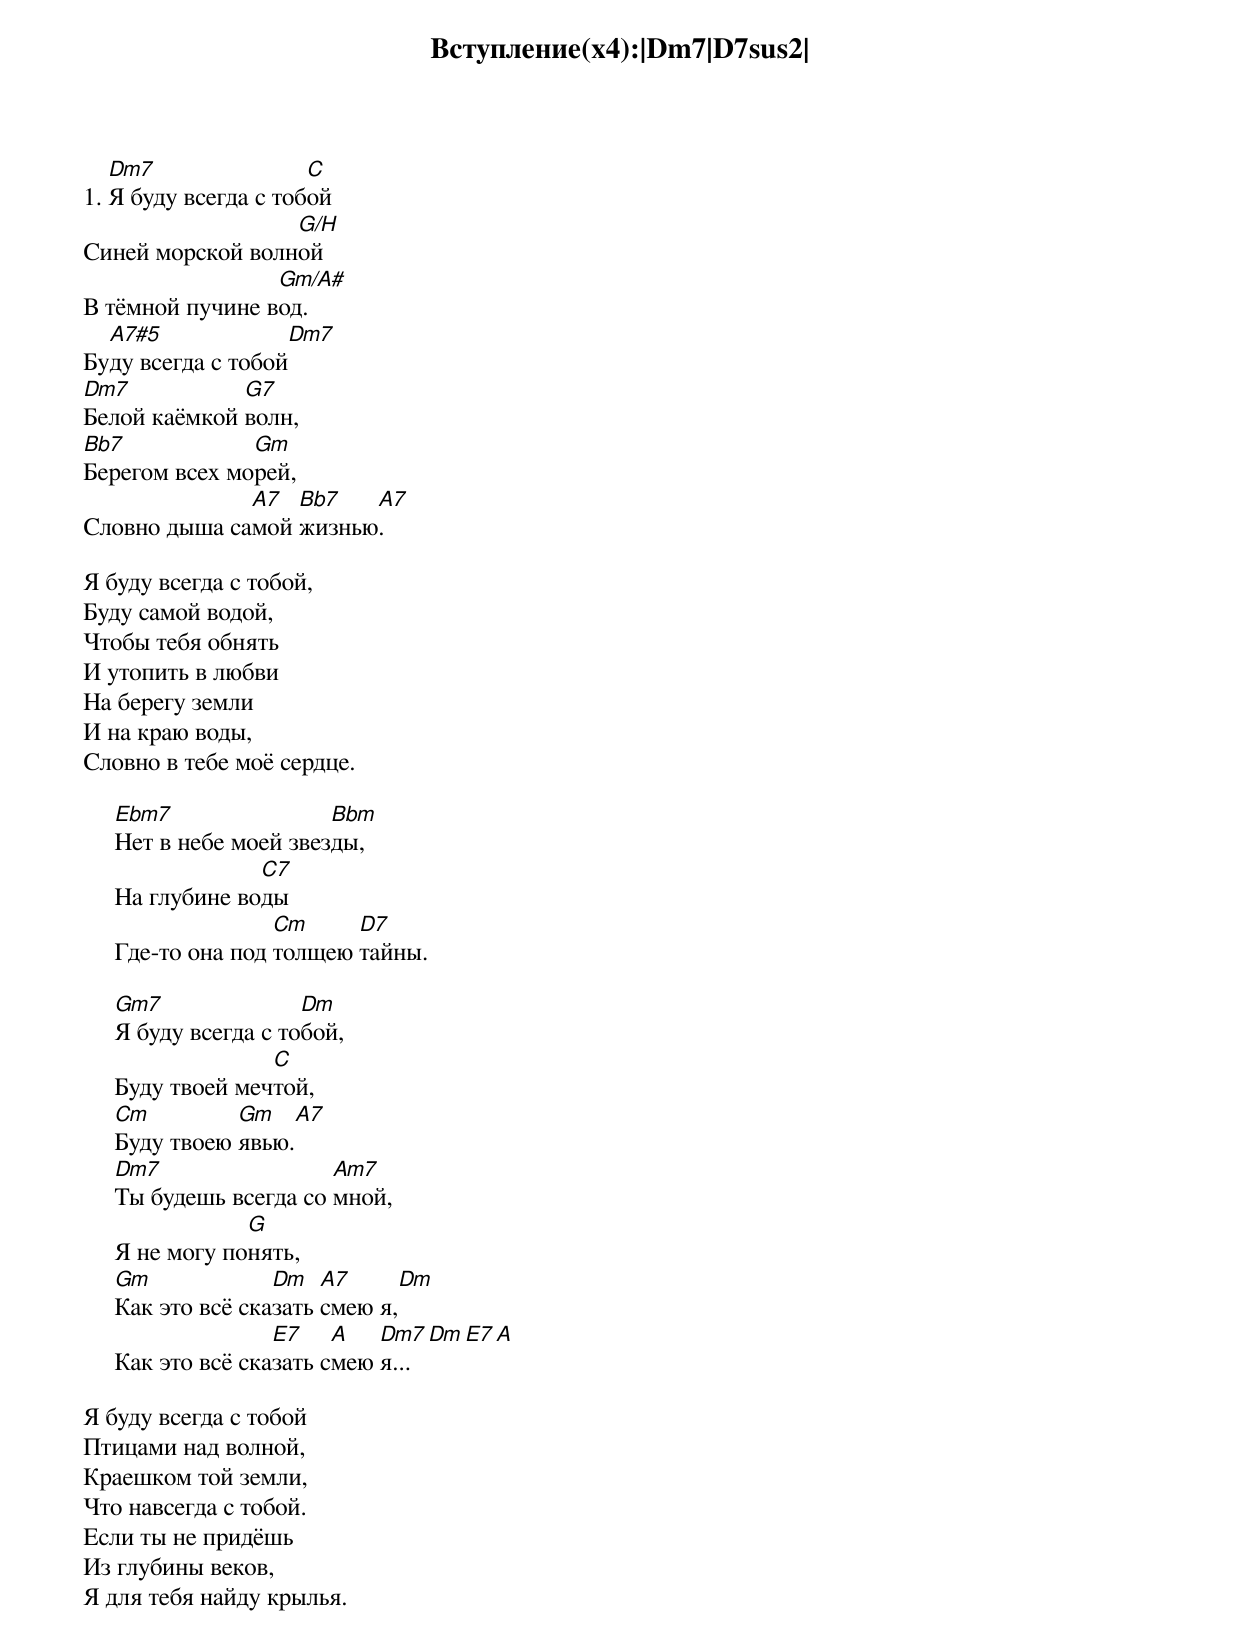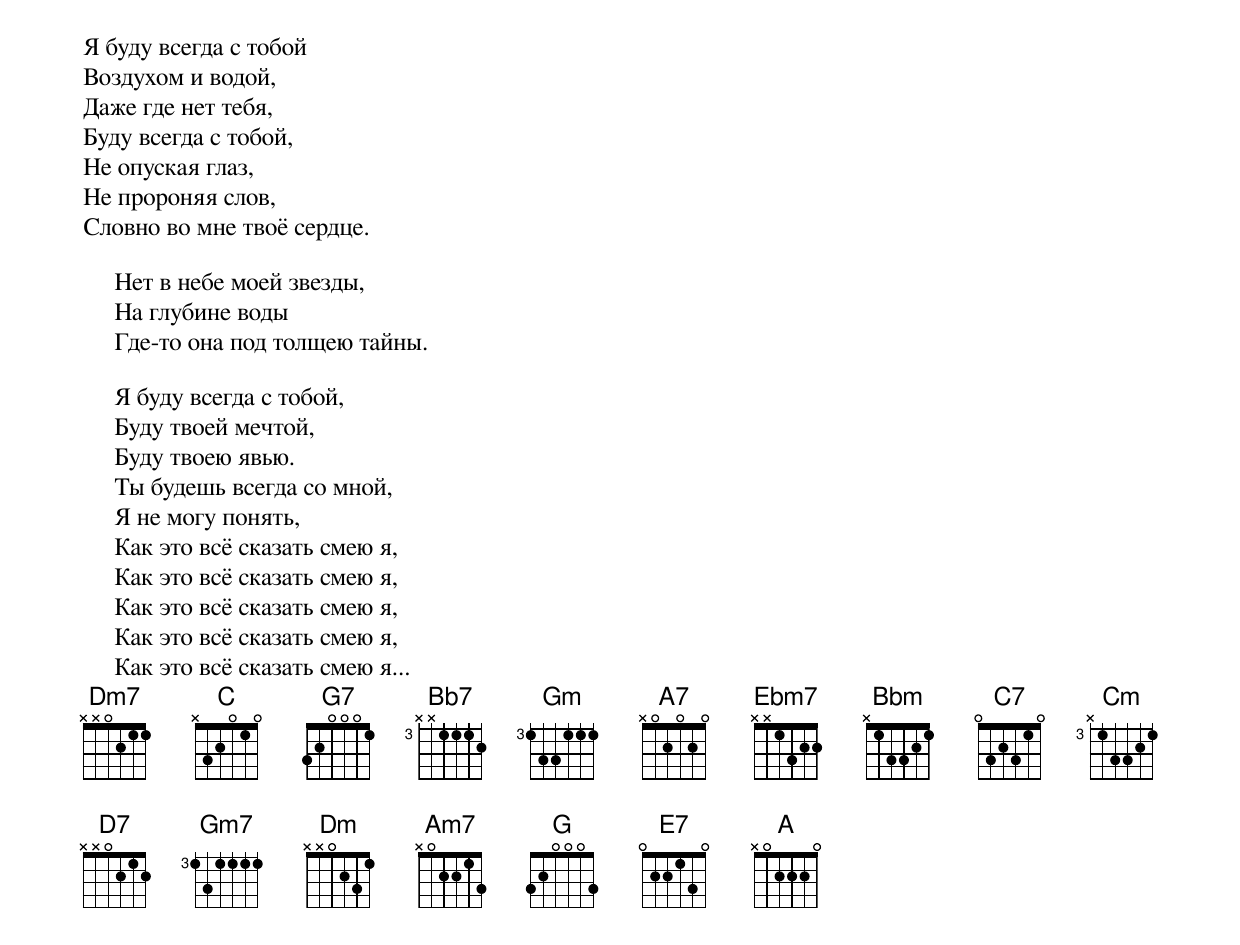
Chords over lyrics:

Вступление(x4):|Dm7|D7sus2|

   Dm7                C
1. Я буду всегда с тобой
                  G/H
Синей морской волной
                 Gm/A#
В тёмной пучине вод.
  A7#5             Dm7
Буду всегда с тобой
Dm7           G7
Белой каёмкой волн,
Bb7            Gm
Берегом всех морей,
              A7  Bb7   A7
Словно дыша самой жизнью.

Я буду всегда с тобой,
Буду самой водой,
Чтобы тебя обнять
И утопить в любви
На берегу земли
И на краю воды,
Словно в тебе моё сердце.

     Ebm7                Bbm
     Нет в небе моей звезды,
                  C7
     На глубине воды
                    Cm     D7
     Где-то она под толщею тайны.

     Gm7               Dm
     Я буду всегда с тобой,
                   C
     Буду твоей мечтой,
     Cm         Gm   A7
     Буду твоею явью.
     Dm7                 Am7
     Ты будешь всегда со мной,
                 G
     Я не могу понять,
     Gm             Dm   A7      Dm
     Как это всё сказать смею я,
                    E7    A   Dm7  Dm   E7    A
     Как это всё сказать смею я...

Я буду всегда с тобой
Птицами над волной,
Краешком той земли,
Что навсегда с тобой.
Если ты не придёшь
Из глубины веков,
Я для тебя найду крылья.

Я буду всегда с тобой
Воздухом и водой,
Даже где нет тебя,
Буду всегда с тобой,
Не опуская глаз,
Не пророняя слов,
Словно во мне твоё сердце.

     Нет в небе моей звезды,
     На глубине воды
     Где-то она под толщею тайны.

     Я буду всегда с тобой,
     Буду твоей мечтой,
     Буду твоею явью.
     Ты будешь всегда со мной,
     Я не могу понять,
     Как это всё сказать смею я,
     Как это всё сказать смею я,
     Как это всё сказать смею я,
     Как это всё сказать смею я,
     Как это всё сказать смею я...
